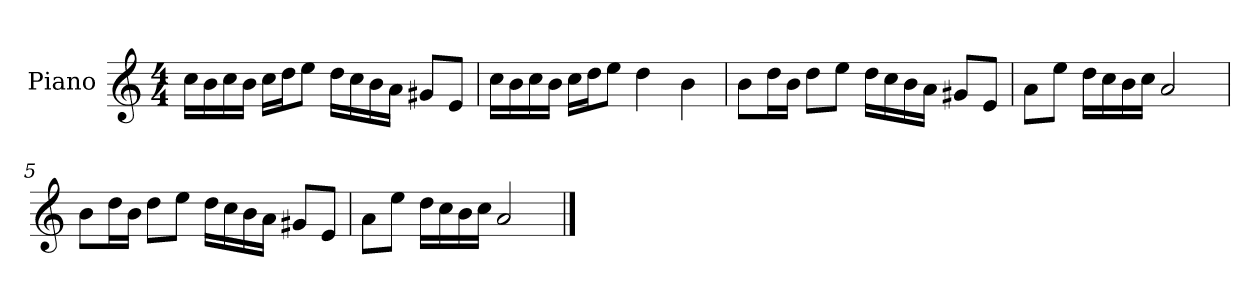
**kern
*part1
*staff1
*I"Piano
*I'P-no
*clefG2
*k[]
*M4/4
*MM90
=1
16cc\LL
16b\
16cc\
16b\JJ
16cc\LL
16dd\J
8ee\J
16dd\LL
16cc\
16b\
16a\JJ
8g#X/L
8e/J
=2
16cc\LL
16b\
16cc\
16b\JJ
16cc\LL
16dd\J
8ee\J
4dd\
4b\
=3
8b\L
16dd\L
16b\JJ
8dd\L
8ee\J
16dd\LL
16cc\
16b\
16a\JJ
8g#X/L
8e/J
=4
8a\L
8ee\J
16dd\LL
16cc\
16b\
16cc\JJ
2a/
!!LO:LB:g=z
=5
8b\L
16dd\L
16b\JJ
8dd\L
8ee\J
16dd\LL
16cc\
16b\
16a\JJ
8g#X/L
8e/J
=6
8a\L
8ee\J
16dd\LL
16cc\
16b\
16cc\JJ
2a/
==
*-
